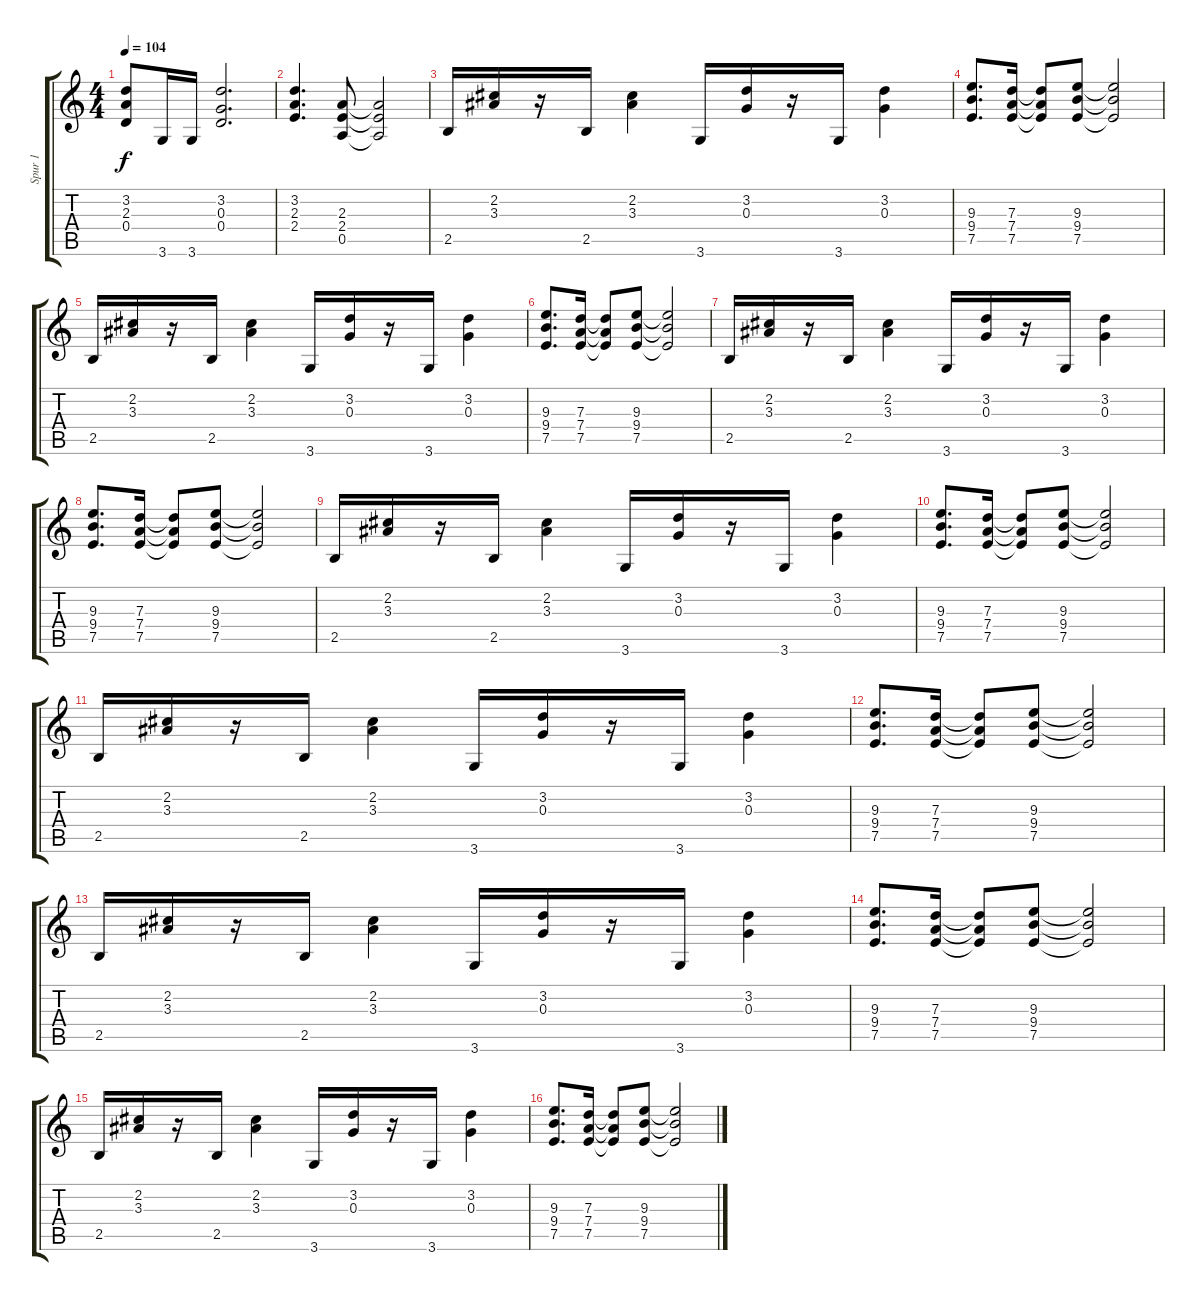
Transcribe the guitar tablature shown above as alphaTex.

\track ("Spur 1" "Spur 1") {instrument overdrivenguitar}
\staff {score tabs}
\tuning (E4 B3 G3 D3 A2 E2) {hide}
\ts (4 4)
\tempo 104
\clef g2
\ks c
(3.2 2.3 0.4).8{dy f} 3.6.16 3.6.16 (3.2 0.3 0.4).2{d} |
(3.2 2.3 2.4).4{d} (2.3 2.4 0.5).8 (2.3{t} 2.4{t} 0.5{t}).2 |
2.5.16 (2.2 3.3).16 r.16 2.5.16 (2.2 3.3).4 3.6.16 (3.2 0.3).16 r.16 3.6.16 (3.2 0.3).4 |
(9.3 9.4 7.5).8{d} (7.3 7.4 7.5).16 (7.3{t} 7.4{t} 7.5{t}).8 (9.3 9.4 7.5).8 (9.3{t} 9.4{t} 7.5{t}).2 |
2.5.16 (2.2 3.3).16 r.16 2.5.16 (2.2 3.3).4 3.6.16 (3.2 0.3).16 r.16 3.6.16 (3.2 0.3).4 |
(9.3 9.4 7.5).8{d} (7.3 7.4 7.5).16 (7.3{t} 7.4{t} 7.5{t}).8 (9.3 9.4 7.5).8 (9.3{t} 9.4{t} 7.5{t}).2 |
2.5.16 (2.2 3.3).16 r.16 2.5.16 (2.2 3.3).4 3.6.16 (3.2 0.3).16 r.16 3.6.16 (3.2 0.3).4 |
(9.3 9.4 7.5).8{d} (7.3 7.4 7.5).16 (7.3{t} 7.4{t} 7.5{t}).8 (9.3 9.4 7.5).8 (9.3{t} 9.4{t} 7.5{t}).2 |
2.5.16 (2.2 3.3).16 r.16 2.5.16 (2.2 3.3).4 3.6.16 (3.2 0.3).16 r.16 3.6.16 (3.2 0.3).4 |
(9.3 9.4 7.5).8{d} (7.3 7.4 7.5).16 (7.3{t} 7.4{t} 7.5{t}).8 (9.3 9.4 7.5).8 (9.3{t} 9.4{t} 7.5{t}).2 |
2.5.16 (2.2 3.3).16 r.16 2.5.16 (2.2 3.3).4 3.6.16 (3.2 0.3).16 r.16 3.6.16 (3.2 0.3).4 |
(9.3 9.4 7.5).8{d} (7.3 7.4 7.5).16 (7.3{t} 7.4{t} 7.5{t}).8 (9.3 9.4 7.5).8 (9.3{t} 9.4{t} 7.5{t}).2 |
2.5.16 (2.2 3.3).16 r.16 2.5.16 (2.2 3.3).4 3.6.16 (3.2 0.3).16 r.16 3.6.16 (3.2 0.3).4 |
(9.3 9.4 7.5).8{d} (7.3 7.4 7.5).16 (7.3{t} 7.4{t} 7.5{t}).8 (9.3 9.4 7.5).8 (9.3{t} 9.4{t} 7.5{t}).2 |
2.5.16 (2.2 3.3).16 r.16 2.5.16 (2.2 3.3).4 3.6.16 (3.2 0.3).16 r.16 3.6.16 (3.2 0.3).4 |
(9.3 9.4 7.5).8{d} (7.3 7.4 7.5).16 (7.3{t} 7.4{t} 7.5{t}).8 (9.3 9.4 7.5).8 (9.3{t} 9.4{t} 7.5{t}).2
